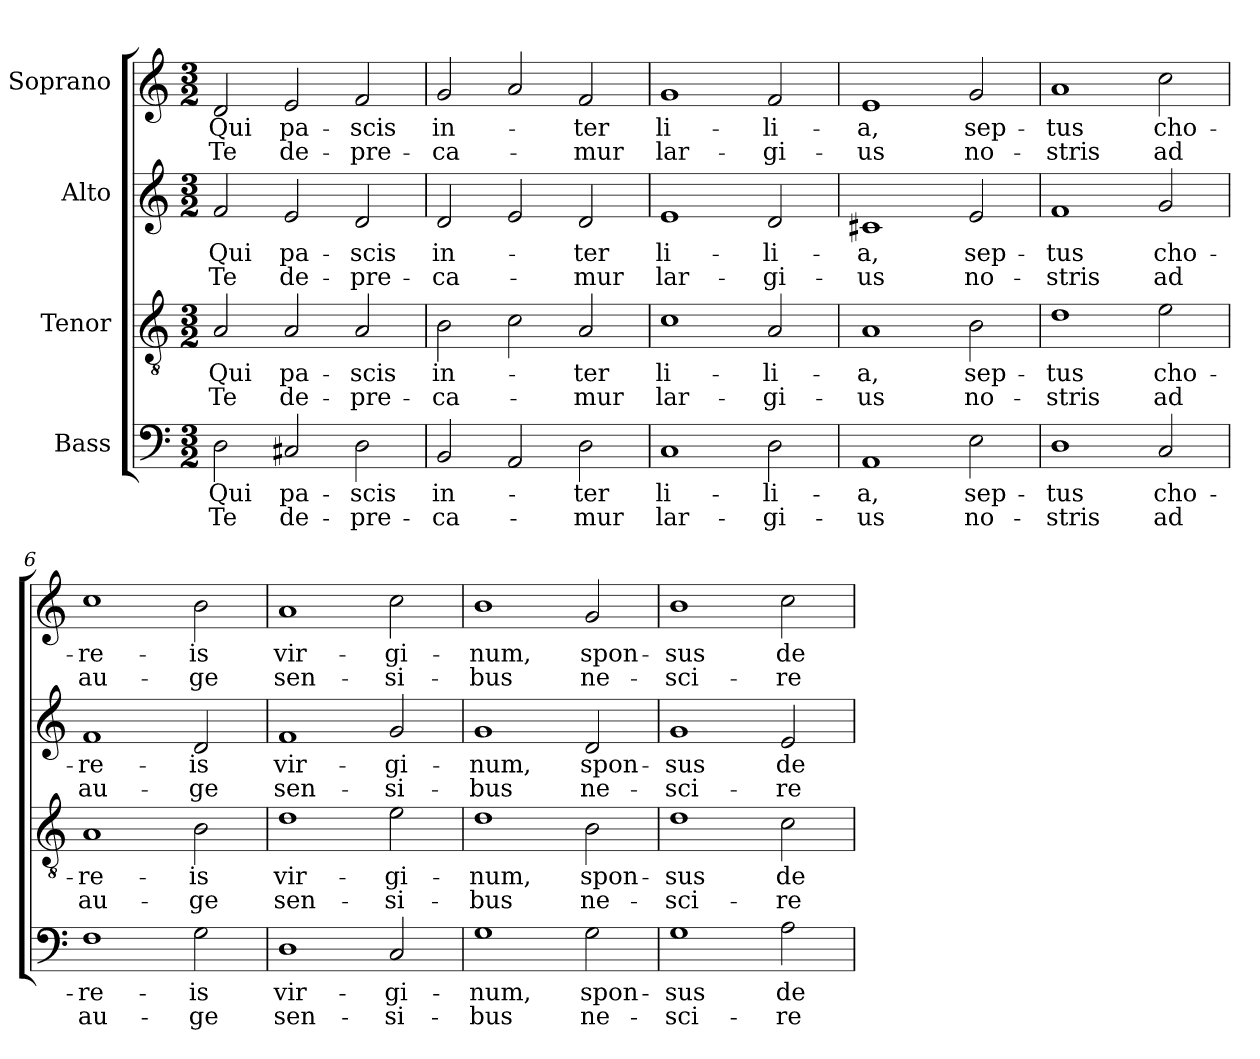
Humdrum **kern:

**kern	**text	**text	**kern	**text	**text	**kern	**text	**text	**kern	**text	**text
*part4	*part4	*part4	*part3	*part3	*part3	*part2	*part2	*part2	*part1	*part1	*part1
*staff4	*staff4	*staff4	*staff3	*staff3	*staff3	*staff2	*staff2	*staff2	*staff1	*staff1	*staff1
*I"Bass	*	*	*I"Tenor	*	*	*I"Alto	*	*	*I"Soprano	*	*
*clefF4	*	*	*clefGv2	*	*	*clefG2	*	*	*clefG2	*	*
*k[]	*	*	*k[]	*	*	*k[]	*	*	*k[]	*	*
*C:	*	*	*C:	*	*	*C:	*	*	*C:	*	*
*M3/2	*	*	*M3/2	*	*	*M3/2	*	*	*M3/2	*	*
=1	=1	=1	=1	=1	=1	=1	=1	=1	=1	=1	=1
2D\	Qui	Te	2A/	Qui	Te	2f/	Qui	Te	2d/	Qui	Te
2C#X/	pa-	de-	2A/	pa-	de-	2e/	pa-	de-	2e/	pa-	de-
2D\	-scis	-pre-	2A/	-scis	-pre-	2d/	-scis	-pre-	2f/	-scis	-pre-
=2	=2	=2	=2	=2	=2	=2	=2	=2	=2	=2	=2
2BB/	in-	-ca-	2B\	in-	-ca-	2d/	in-	-ca-	2g/	in-	-ca-
2AA/	.	.	2c\	.	.	2e/	.	.	2a/	.	.
2D\	-ter	-mur	2A/	-ter	-mur	2d/	-ter	-mur	2f/	-ter	-mur
=3	=3	=3	=3	=3	=3	=3	=3	=3	=3	=3	=3
1C	li-	lar-	1c	li-	lar-	1e	li-	lar-	1g	li-	lar-
2D\	-li-	-gi-	2A/	-li-	-gi-	2d/	-li-	-gi-	2f/	-li-	-gi-
=4	=4	=4	=4	=4	=4	=4	=4	=4	=4	=4	=4
1AA	-a,	-us	1A	-a,	-us	1c#X	-a,	-us	1e	-a,	-us
2E\	sep-	no-	2B\	sep-	no-	2e/	sep-	no-	2g/	sep-	no-
=5	=5	=5	=5	=5	=5	=5	=5	=5	=5	=5	=5
1D	-tus	-stris	1d	-tus	-stris	1f	-tus	-stris	1a	-tus	-stris
2C/	cho-	ad	2e\	cho-	ad	2g/	cho-	ad	2cc\	cho-	ad
=6	=6	=6	=6	=6	=6	=6	=6	=6	=6	=6	=6
1F	-re-	au-	1A	-re-	au-	1f	-re-	au-	1cc	-re-	au-
2G\	-is	-ge	2B\	-is	-ge	2d/	-is	-ge	2b\	-is	-ge
!!LO:LB:g=z
=7	=7	=7	=7	=7	=7	=7	=7	=7	=7	=7	=7
1D	vir-	sen-	1d	vir-	sen-	1f	vir-	sen-	1a	vir-	sen-
2C/	-gi-	-si-	2e\	-gi-	-si-	2g/	-gi-	-si-	2cc\	-gi-	-si-
=8	=8	=8	=8	=8	=8	=8	=8	=8	=8	=8	=8
1G	-num,	-bus	1d	-num,	-bus	1g	-num,	-bus	1b	-num,	-bus
2G\	spon-	ne-	2B\	spon-	ne-	2d/	spon-	ne-	2g/	spon-	ne-
=9	=9	=9	=9	=9	=9	=9	=9	=9	=9	=9	=9
1G	-sus	-sci-	1d	-sus	-sci-	1g	-sus	-sci-	1b	-sus	-sci-
2A\	de-	-re	2c\	de-	-re	2e/	de-	-re	2cc\	de-	-re
=	=	=	=	=	=	=	=	=	=	=	=
*-	*-	*-	*-	*-	*-	*-	*-	*-	*-	*-	*-
